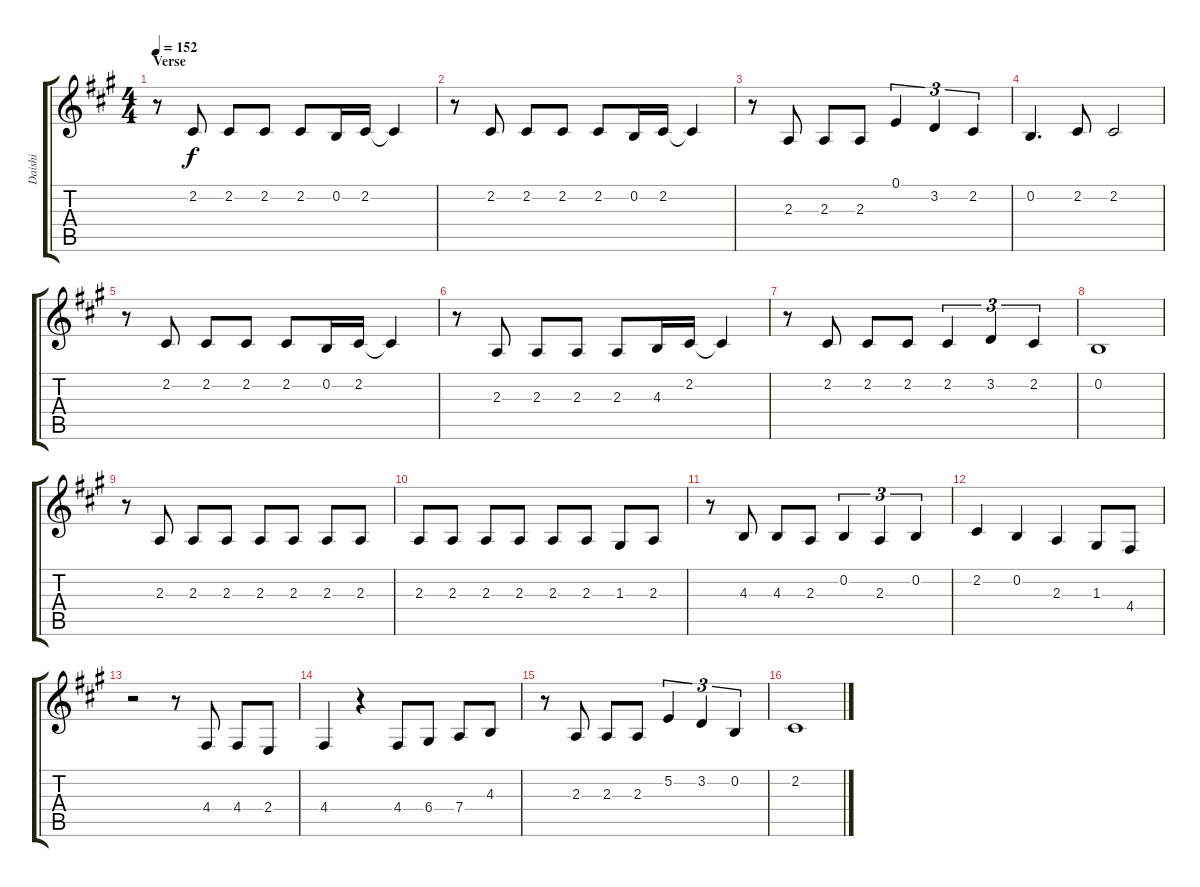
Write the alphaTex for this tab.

\track ("Daishi" "Daishi") {instrument altosax}
\staff {score tabs}
\tuning (E4 B3 G3 D3 A2 E2) {hide}
\ts (4 4)
\section ("" "Verse")
\tempo 152
\clef g2
\ks f#minor
r.8{dy f} 2.2.8 2.2.8 2.2.8 2.2.8 0.2.16 2.2.16 2.2{t}.4 |
r.8 2.2.8 2.2.8 2.2.8 2.2.8 0.2.16 2.2.16 2.2{t}.4 |
r.8 2.3.8 2.3.8 2.3.8 0.1.4{tu (3 2)} 3.2.4{tu (3 2)} 2.2.4{tu (3 2)} |
0.2.4{d} 2.2.8 2.2.2 |
r.8 2.2.8 2.2.8 2.2.8 2.2.8 0.2.16 2.2.16 2.2{t}.4 |
r.8 2.3.8 2.3.8 2.3.8 2.3.8 4.3.16 2.2.16 2.2{t}.4 |
r.8 2.2.8 2.2.8 2.2.8 2.2.4{tu (3 2)} 3.2.4{tu (3 2)} 2.2.4{tu (3 2)} |
0.2.1 |
r.8 2.3.8 2.3.8 2.3.8 2.3.8 2.3.8 2.3.8 2.3.8 |
2.3.8 2.3.8 2.3.8 2.3.8 2.3.8 2.3.8 1.3.8 2.3.8 |
r.8 4.3.8 4.3.8 2.3.8 0.2.4{tu (3 2)} 2.3.4{tu (3 2)} 0.2.4{tu (3 2)} |
2.2.4 0.2.4 2.3.4 1.3.8 4.4.8 |
r.2 r.8 4.4.8 4.4.8 2.4.8 |
4.4.4 r.4 4.4.8 6.4.8 7.4.8 4.3.8 |
r.8 2.3.8 2.3.8 2.3.8 5.2.4{tu (3 2)} 3.2.4{tu (3 2)} 0.2.4{tu (3 2)} |
2.2.1
